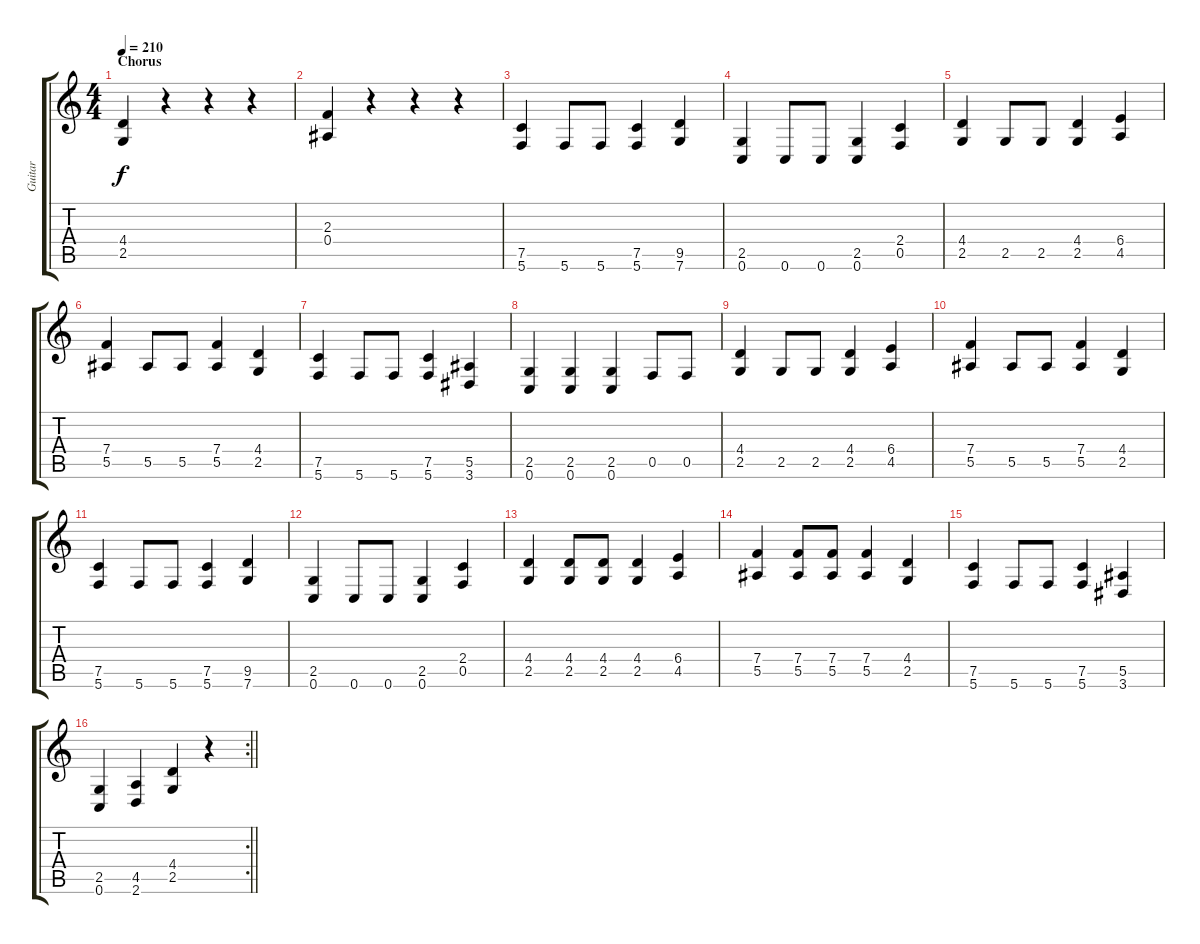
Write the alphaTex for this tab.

\track ("Guitar" "Guitar") {instrument distortionguitar}
\staff {score tabs}
\tuning (C4 G3 Eb3 Bb2 F2 C2) {hide}
\ts (4 4)
\section ("" "Chorus")
\tempo 210
\clef g2
\ks c
(4.4 2.5).4{dy f} r.4 r.4 r.4 |
(2.3 0.4).4 r.4 r.4 r.4 |
(7.5 5.6).4 5.6.8 5.6.8 (7.5 5.6).4 (9.5 7.6).4 |
(2.5 0.6).4 0.6.8 0.6.8 (2.5 0.6).4 (2.4 0.5).4 |
(4.4 2.5).4 2.5.8 2.5.8 (4.4 2.5).4 (6.4 4.5).4 |
(7.4 5.5).4 5.5.8 5.5.8 (7.4 5.5).4 (4.4 2.5).4 |
(7.5 5.6).4 5.6.8 5.6.8 (7.5 5.6).4 (5.5 3.6).4 |
(2.5 0.6).4 (2.5 0.6).4 (2.5 0.6).4 0.5.8 0.5.8 |
(4.4 2.5).4 2.5.8 2.5.8 (4.4 2.5).4 (6.4 4.5).4 |
(7.4 5.5).4 5.5.8 5.5.8 (7.4 5.5).4 (4.4 2.5).4 |
(7.5 5.6).4 5.6.8 5.6.8 (7.5 5.6).4 (9.5 7.6).4 |
(2.5 0.6).4 0.6.8 0.6.8 (2.5 0.6).4 (2.4 0.5).4 |
(4.4 2.5).4 (4.4 2.5).8 (4.4 2.5).8 (4.4 2.5).4 (6.4 4.5).4 |
(7.4 5.5).4 (7.4 5.5).8 (7.4 5.5).8 (7.4 5.5).4 (4.4 2.5).4 |
(7.5 5.6).4 5.6.8 5.6.8 (7.5 5.6).4 (5.5 3.6).4 |
\rc 2
\barLineRight lightlight
(2.5 0.6).4 (4.5 2.6).4 (4.4 2.5).4 r.4
